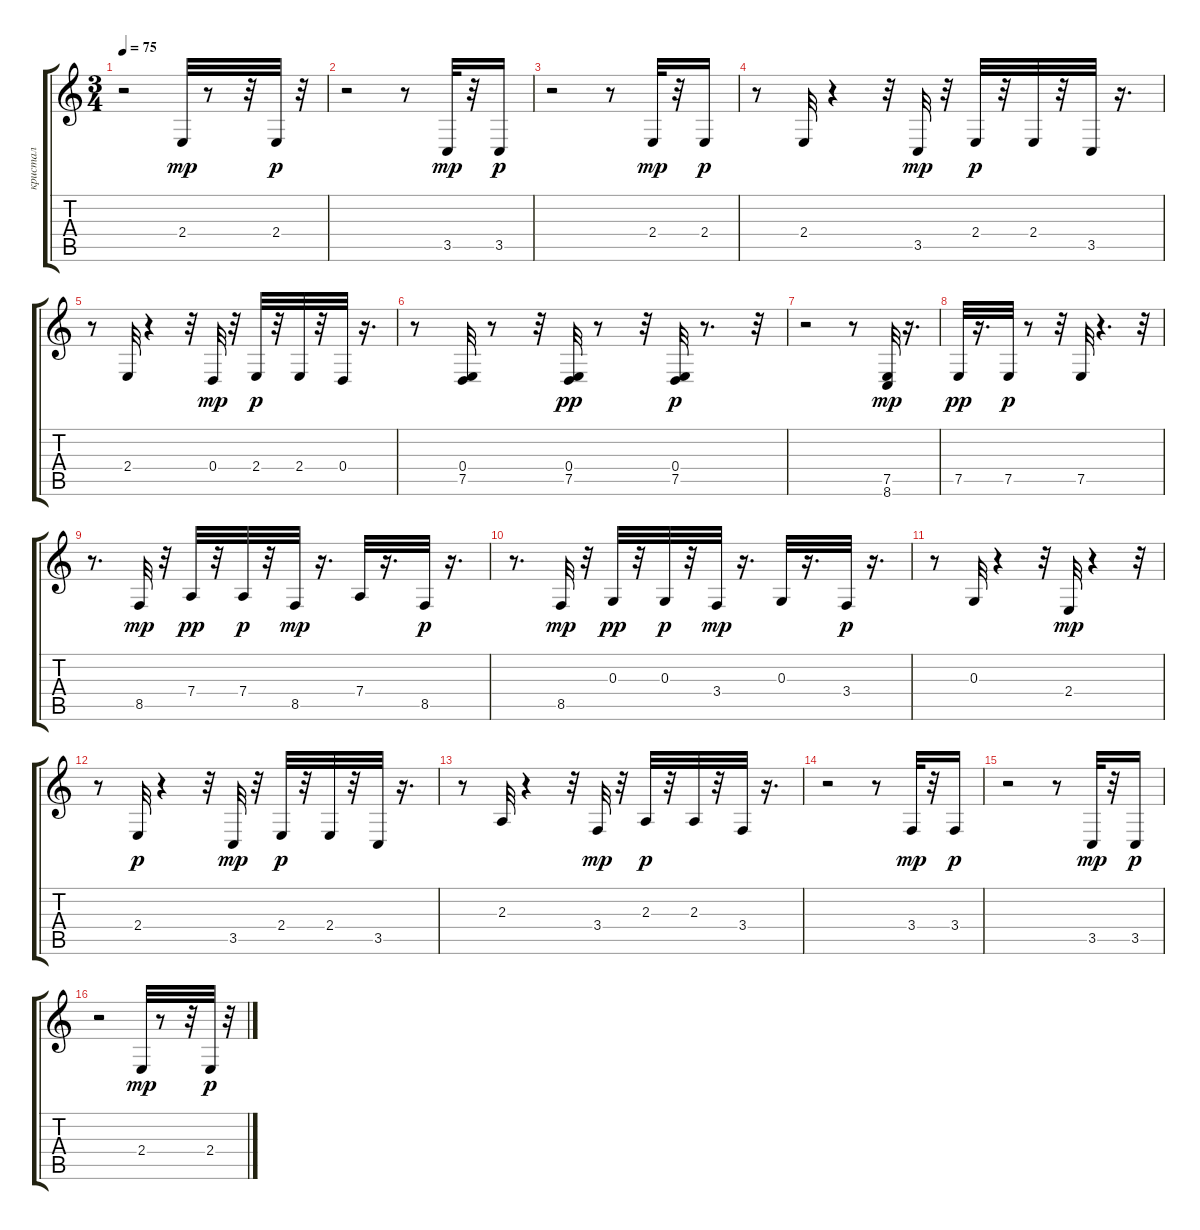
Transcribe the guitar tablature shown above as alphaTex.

\track ("кристал" "кристал") {instrument fx1rain}
\staff {score tabs}
\tuning (E4 B3 G3 D3 A2 E2) {hide}
\ts (3 4)
\tempo 75
\clef g2
\ks c
r.2{dy p} 2.4.32{dy mp} r.8 r.32 2.4.32{dy p} r.32 |
r.2 r.8 3.5.32{dy mp} r.32 3.5.16{dy p} |
r.2 r.8 2.4.32{dy mp} r.32 2.4.16{dy p} |
r.8 2.4.32 r.4 r.32 3.5.32{dy mp} r.32 2.4.32{dy p} r.32 2.4.32 r.32 3.5.32 r.16{d} |
r.8 2.4.32 r.4 r.32 0.4.32{dy mp} r.32 2.4.32{dy p} r.32 2.4.32 r.32 0.4.32 r.16{d} |
r.8 (0.4 7.5).32 r.8 r.32 (0.4 7.5).32{dy pp} r.8 r.32 (0.4 7.5).32{dy p} r.8{d} r.32 |
r.2 r.8 (7.5 8.6).32{dy mp} r.16{d} |
7.5.32{dy pp} r.16{d} 7.5.32{dy p} r.8 r.32 7.5.32 r.4{d} r.32 |
r.8{d} 8.5.32{dy mp} r.32 7.4.32{dy pp} r.32 7.4.32{dy p} r.32 8.5.32{dy mp} r.16{d} 7.4.32 r.16{d} 8.5.32{dy p} r.16{d} |
r.8{d} 8.5.32{dy mp} r.32 0.3.32{dy pp} r.32 0.3.32{dy p} r.32 3.4.32{dy mp} r.16{d} 0.3.32 r.16{d} 3.4.32{dy p} r.16{d} |
r.8 0.3.32 r.4 r.32 2.4.32{dy mp} r.4 r.32 |
r.8 2.4.32{dy p} r.4 r.32 3.5.32{dy mp} r.32 2.4.32{dy p} r.32 2.4.32 r.32 3.5.32 r.16{d} |
r.8 2.3.32 r.4 r.32 3.4.32{dy mp} r.32 2.3.32{dy p} r.32 2.3.32 r.32 3.4.32 r.16{d} |
r.2 r.8 3.4.32{dy mp} r.32 3.4.16{dy p} |
r.2 r.8 3.5.32{dy mp} r.32 3.5.16{dy p} |
r.2 2.4.32{dy mp} r.8 r.32 2.4.32{dy p} r.32
